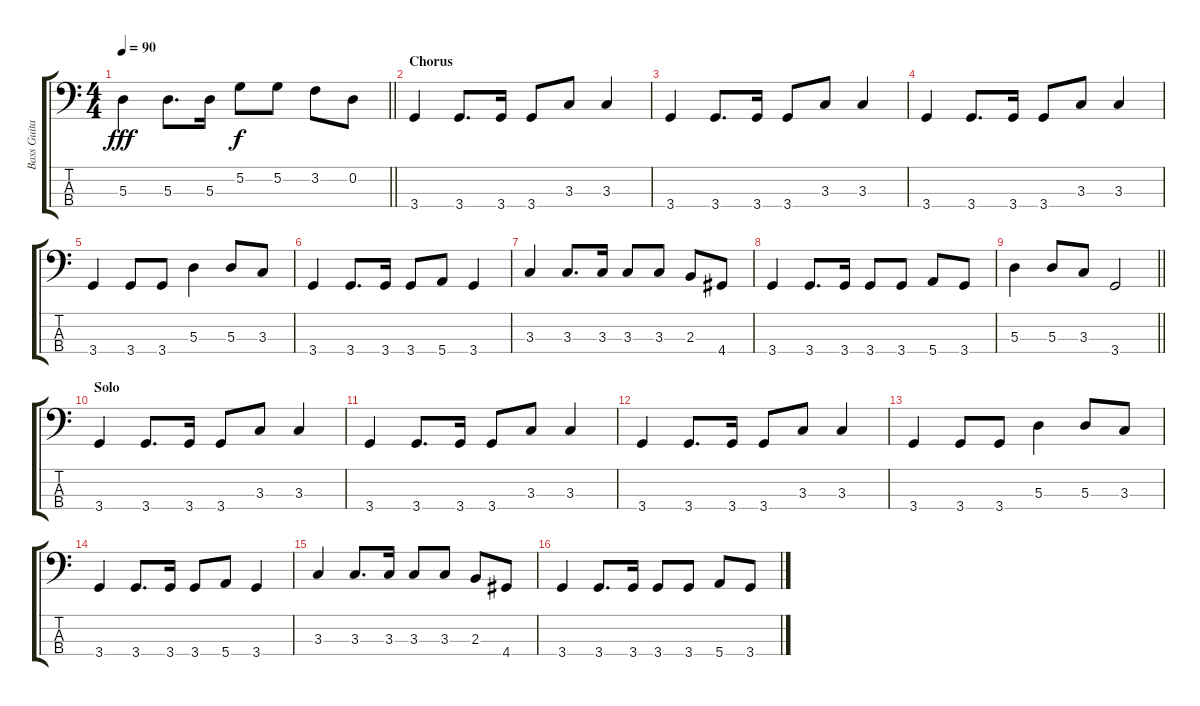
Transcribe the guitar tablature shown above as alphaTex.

\track ("Bass Guitar" "Bass Guita") {instrument electricbassfinger}
\staff {score tabs}
\tuning (G2 D2 A1 E1) {hide}
\ts (4 4)
\tempo 90
\clef f4
\barLineRight lightlight
\ks c
5.3.4{dy fff} 5.3.8{d} 5.3.16 5.2.8{dy f} 5.2.8 3.2.8 0.2.8 |
\section ("" "Chorus")
3.4.4 3.4.8{d} 3.4.16 3.4.8 3.3.8 3.3.4 |
3.4.4 3.4.8{d} 3.4.16 3.4.8 3.3.8 3.3.4 |
3.4.4 3.4.8{d} 3.4.16 3.4.8 3.3.8 3.3.4 |
3.4.4 3.4.8 3.4.8 5.3.4 5.3.8 3.3.8 |
3.4.4 3.4.8{d} 3.4.16 3.4.8 5.4.8 3.4.4 |
3.3.4 3.3.8{d} 3.3.16 3.3.8 3.3.8 2.3.8 4.4.8 |
3.4.4 3.4.8{d} 3.4.16 3.4.8 3.4.8 5.4.8 3.4.8 |
\barLineRight lightlight
5.3.4 5.3.8 3.3.8 3.4.2 |
\section ("" "Solo")
3.4.4 3.4.8{d} 3.4.16 3.4.8 3.3.8 3.3.4 |
3.4.4 3.4.8{d} 3.4.16 3.4.8 3.3.8 3.3.4 |
3.4.4 3.4.8{d} 3.4.16 3.4.8 3.3.8 3.3.4 |
3.4.4 3.4.8 3.4.8 5.3.4 5.3.8 3.3.8 |
3.4.4 3.4.8{d} 3.4.16 3.4.8 5.4.8 3.4.4 |
3.3.4 3.3.8{d} 3.3.16 3.3.8 3.3.8 2.3.8 4.4.8 |
3.4.4 3.4.8{d} 3.4.16 3.4.8 3.4.8 5.4.8 3.4.8
